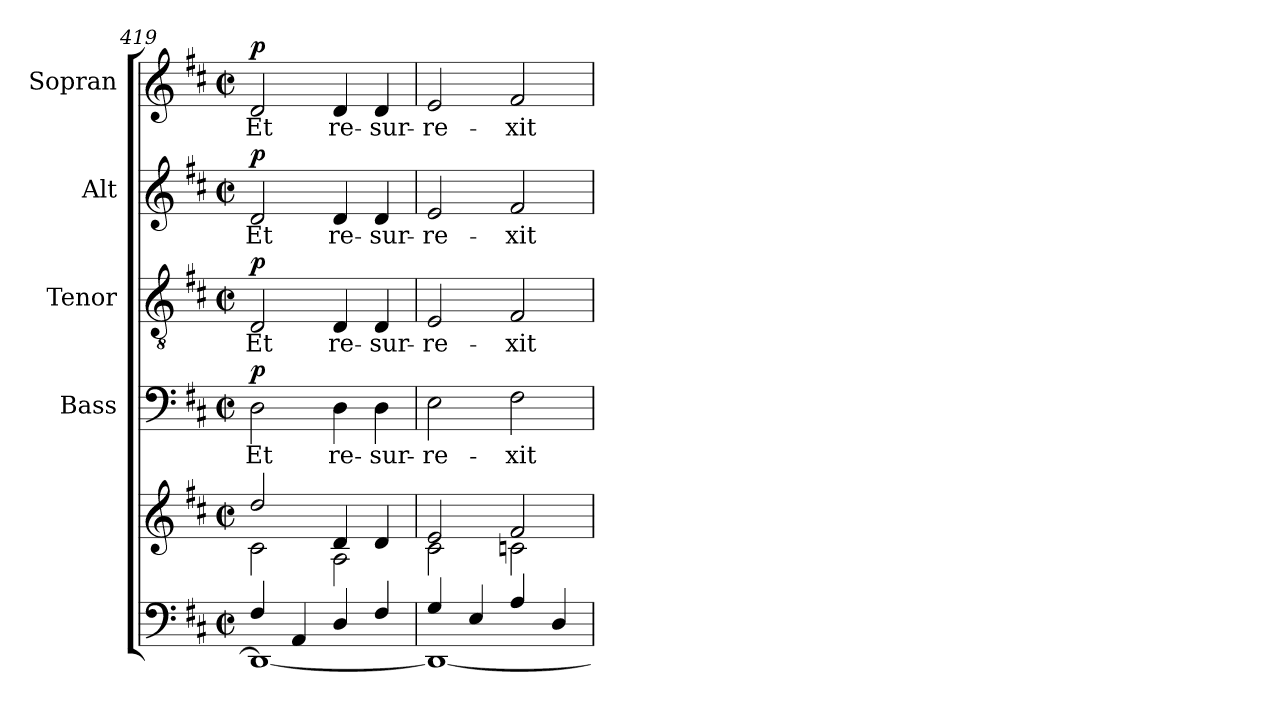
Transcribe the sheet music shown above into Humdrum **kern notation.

**kern	**kern	**kern	**text	**dynam	**kern	**text	**dynam	**kern	**text	**dynam	**kern	**text	**dynam
*part5	*part5	*part4	*part4	*part4	*part3	*part3	*part3	*part2	*part2	*part2	*part1	*part1	*part1
*staff6	*staff5	*staff4	*staff4	*staff4	*staff3	*staff3	*staff3	*staff2	*staff2	*staff2	*staff1	*staff1	*staff1
*	*	*I"Bass	*	*	*I"Tenor	*	*	*I"Alt	*	*	*I"Sopran	*	*
*	*	*I'B.	*	*	*I'T.	*	*	*I'A.	*	*	*I'S.	*	*
*clefF4	*clefG2	*clefF4	*	*	*clefGv2	*	*	*clefG2	*	*	*clefG2	*	*
*k[f#c#]	*k[f#c#]	*k[f#c#]	*	*	*k[f#c#]	*	*	*k[f#c#]	*	*	*k[f#c#]	*	*
*D:	*D:	*D:	*	*	*D:	*	*	*D:	*	*	*D:	*	*
*M2/2	*M2/2	*M2/2	*	*	*M2/2	*	*	*M2/2	*	*	*M2/2	*	*
*met(c|)	*met(c|)	*met(c|)	*	*	*met(c|)	*	*	*met(c|)	*	*	*met(c|)	*	*
=419	=419	=419	=419	=419	=419	=419	=419	=419	=419	=419	=419	=419	=419
*^	*^	*	*	*	*	*	*	*	*	*	*	*	*
!	!	!	!	!	!LO:LY:b	!LO:DY:a	!	!LO:LY:b	!LO:DY:a	!	!LO:LY:b	!LO:DY:a	!	!LO:LY:b	!LO:DY:a
4F#/	1DD_	2dd/	2c#\	2D\	Et	p	2D/	Et	p	2d/	Et	p	2d/	Et	p
4AA/	.	.	.	.	.	.	.	.	.	.	.	.	.	.	.
!	!	!	!	!	!LO:LY:b	!	!	!LO:LY:b	!	!	!LO:LY:b	!	!	!LO:LY:b	!
4D/	.	4d/	2A\	4D\	re-	.	4D/	re-	.	4d/	re-	.	4d/	re-	.
!	!	!	!	!	!LO:LY:b	!	!	!LO:LY:b	!	!	!LO:LY:b	!	!	!LO:LY:b	!
4F#/	.	4d/	.	4D\	-sur-	.	4D/	-sur-	.	4d/	-sur-	.	4d/	-sur-	.
=420	=420	=420	=420	=420	=420	=420	=420	=420	=420	=420	=420	=420	=420	=420	=420
!	!	!	!	!	!LO:LY:b	!	!	!LO:LY:b	!	!	!LO:LY:b	!	!	!LO:LY:b	!
4G/	1DD_	2e/	2c#\	2E\	-re-	.	2E/	-re-	.	2e/	-re-	.	2e/	-re-	.
4E/	.	.	.	.	.	.	.	.	.	.	.	.	.	.	.
!	!	!	!	!	!LO:LY:b	!	!	!LO:LY:b	!	!	!LO:LY:b	!	!	!LO:LY:b	!
4A/	.	2f#/	2cn\	2F#\	-xit	.	2F#/	-xit	.	2f#/	-xit	.	2f#/	-xit	.
4D/	.	.	.	.	.	.	.	.	.	.	.	.	.	.	.
*v	*v	*	*	*	*	*	*	*	*	*	*	*	*	*	*
*	*v	*v	*	*	*	*	*	*	*	*	*	*	*	*
=	=	=	=	=	=	=	=	=	=	=	=	=	=
*-	*-	*-	*-	*-	*-	*-	*-	*-	*-	*-	*-	*-	*-
